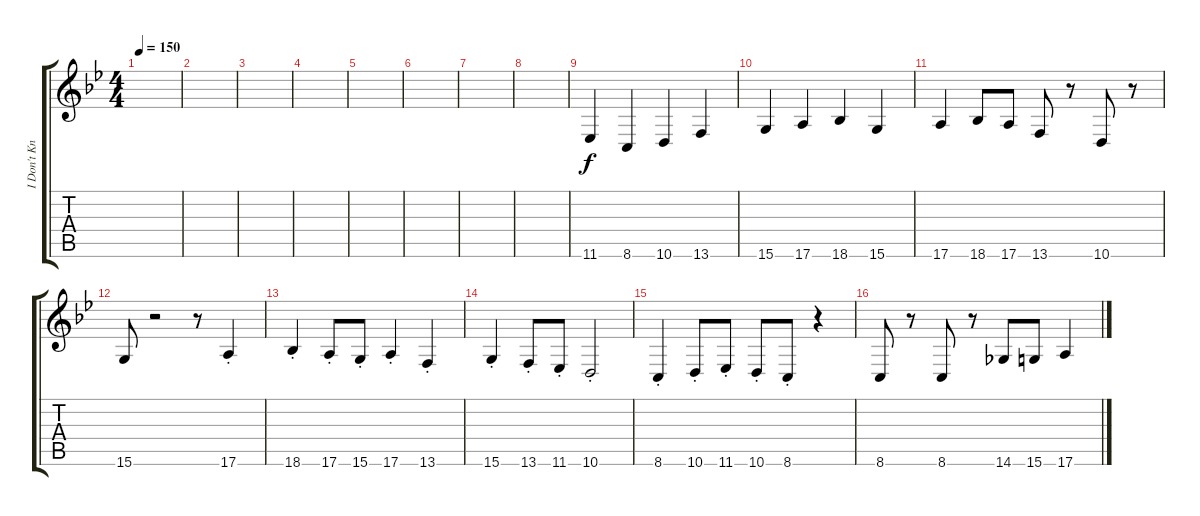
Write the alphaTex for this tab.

\track ("I Don't Know, Probably Flute 3" "I Don't Kn") {instrument flute}
\staff {score tabs}
\tuning (E4 B3 G3 D3 A2 E2) {hide}
\ts (4 4)
\tempo 150
\clef g2
\ks gminor
|
|
|
|
|
|
|
|
11.6.4 8.6.4 10.6.4 13.6.4 |
15.6.4 17.6.4 18.6.4 15.6.4 |
17.6.4 18.6.8 17.6.8 13.6.8 r.8 10.6.8 r.8 |
15.6.8 r.2 r.8 17.6{st}.4 |
18.6{st}.4 17.6{st}.8 15.6{st}.8 17.6{st}.4 13.6{st}.4 |
15.6{st}.4 13.6{st}.8 11.6{st}.8 10.6{st}.2 |
8.6{st}.4 10.6{st}.8 11.6{st}.8 10.6{st}.8 8.6{st}.8 r.4 |
8.6.8 r.8 8.6.8 r.8 14.6.8 15.6.8 17.6.4
